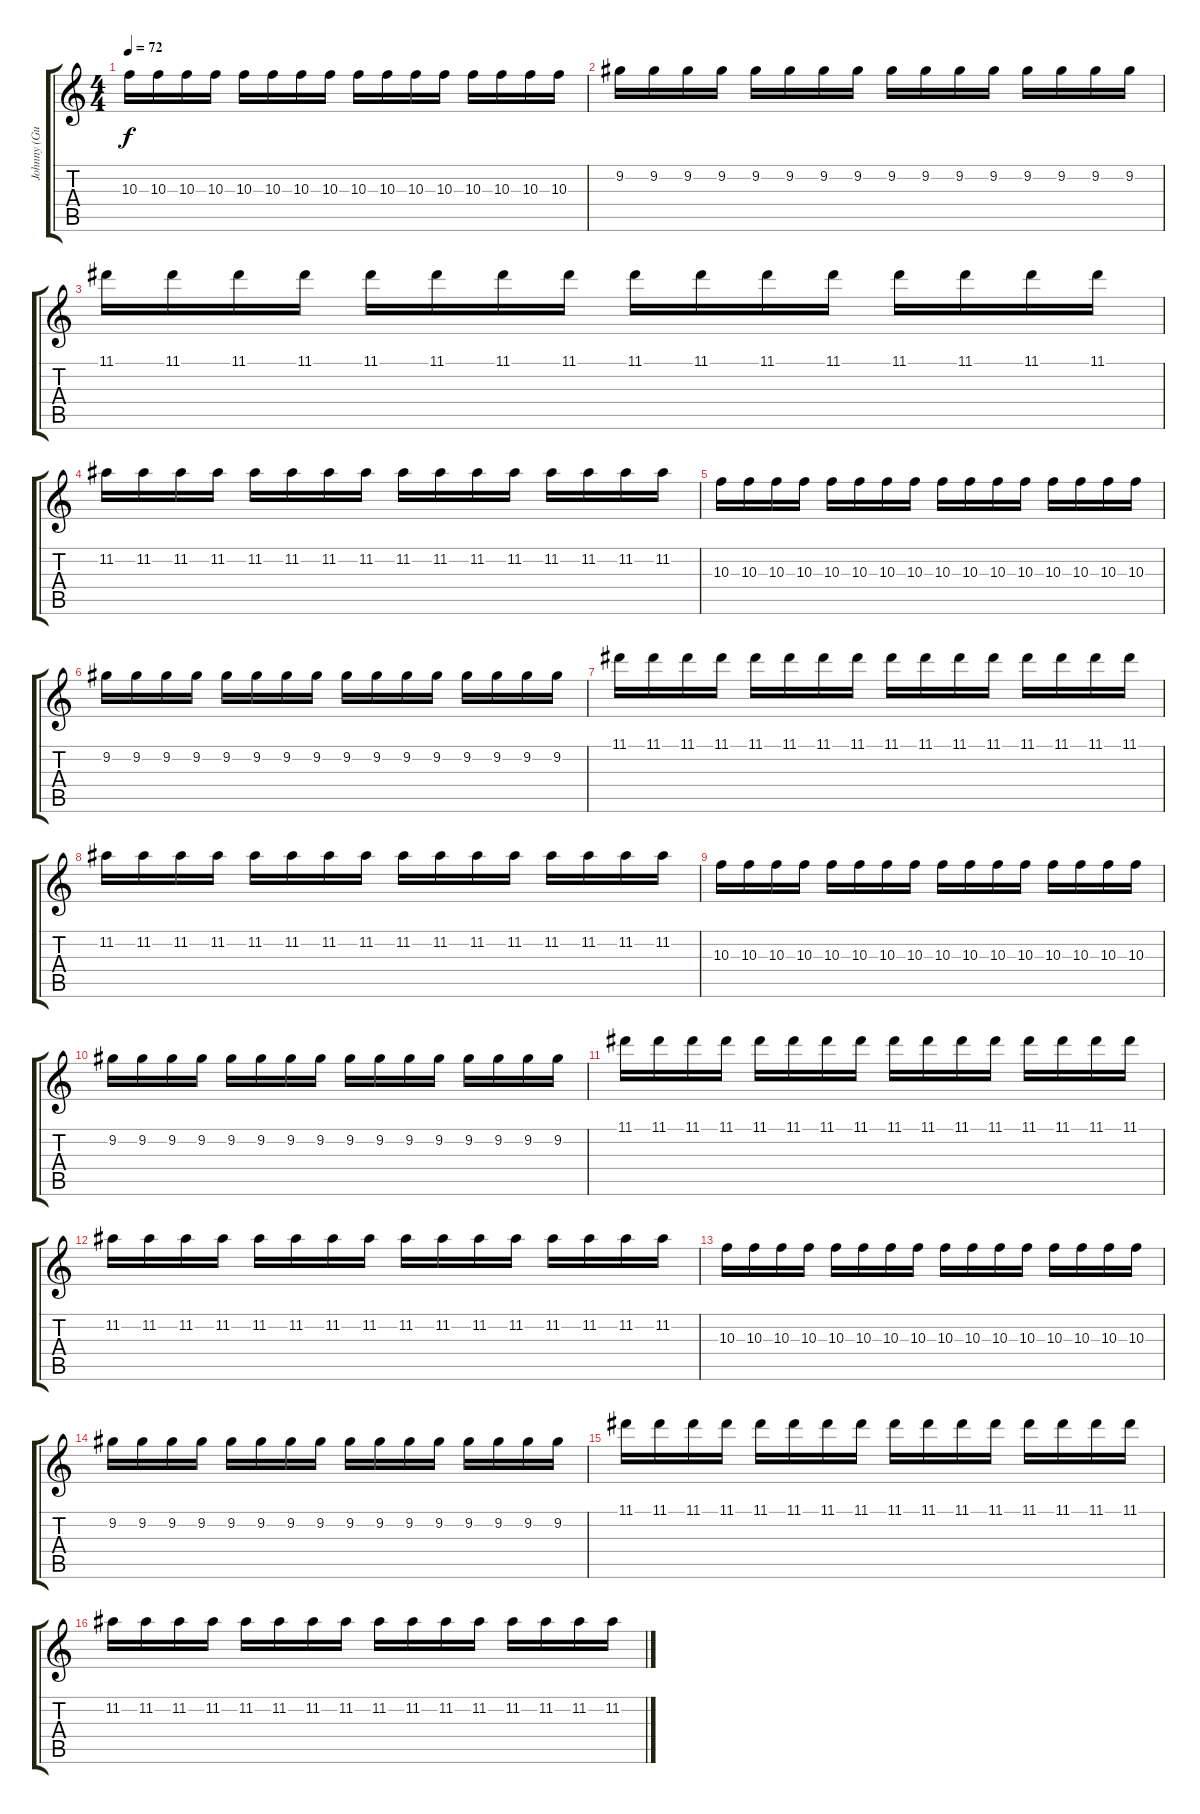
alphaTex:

\track ("Johnny (Guitar)" "Johnny (Gu") {instrument overdrivenguitar}
\staff {score tabs}
\tuning (E4 B3 G3 D3 A2 E2) {hide}
\ts (4 4)
\tempo 72
\clef g2
\ks c
10.3.16{dy f} 10.3.16 10.3.16 10.3.16 10.3.16 10.3.16 10.3.16 10.3.16 10.3.16 10.3.16 10.3.16 10.3.16 10.3.16 10.3.16 10.3.16 10.3.16 |
9.2.16 9.2.16 9.2.16 9.2.16 9.2.16 9.2.16 9.2.16 9.2.16 9.2.16 9.2.16 9.2.16 9.2.16 9.2.16 9.2.16 9.2.16 9.2.16 |
11.1.16 11.1.16 11.1.16 11.1.16 11.1.16 11.1.16 11.1.16 11.1.16 11.1.16 11.1.16 11.1.16 11.1.16 11.1.16 11.1.16 11.1.16 11.1.16 |
11.2.16 11.2.16 11.2.16 11.2.16 11.2.16 11.2.16 11.2.16 11.2.16 11.2.16 11.2.16 11.2.16 11.2.16 11.2.16 11.2.16 11.2.16 11.2.16 |
10.3.16 10.3.16 10.3.16 10.3.16 10.3.16 10.3.16 10.3.16 10.3.16 10.3.16 10.3.16 10.3.16 10.3.16 10.3.16 10.3.16 10.3.16 10.3.16 |
9.2.16 9.2.16 9.2.16 9.2.16 9.2.16 9.2.16 9.2.16 9.2.16 9.2.16 9.2.16 9.2.16 9.2.16 9.2.16 9.2.16 9.2.16 9.2.16 |
11.1.16 11.1.16 11.1.16 11.1.16 11.1.16 11.1.16 11.1.16 11.1.16 11.1.16 11.1.16 11.1.16 11.1.16 11.1.16 11.1.16 11.1.16 11.1.16 |
11.2.16 11.2.16 11.2.16 11.2.16 11.2.16 11.2.16 11.2.16 11.2.16 11.2.16 11.2.16 11.2.16 11.2.16 11.2.16 11.2.16 11.2.16 11.2.16 |
10.3.16 10.3.16 10.3.16 10.3.16 10.3.16 10.3.16 10.3.16 10.3.16 10.3.16 10.3.16 10.3.16 10.3.16 10.3.16 10.3.16 10.3.16 10.3.16 |
9.2.16 9.2.16 9.2.16 9.2.16 9.2.16 9.2.16 9.2.16 9.2.16 9.2.16 9.2.16 9.2.16 9.2.16 9.2.16 9.2.16 9.2.16 9.2.16 |
11.1.16 11.1.16 11.1.16 11.1.16 11.1.16 11.1.16 11.1.16 11.1.16 11.1.16 11.1.16 11.1.16 11.1.16 11.1.16 11.1.16 11.1.16 11.1.16 |
11.2.16 11.2.16 11.2.16 11.2.16 11.2.16 11.2.16 11.2.16 11.2.16 11.2.16 11.2.16 11.2.16 11.2.16 11.2.16 11.2.16 11.2.16 11.2.16 |
10.3.16 10.3.16 10.3.16 10.3.16 10.3.16 10.3.16 10.3.16 10.3.16 10.3.16 10.3.16 10.3.16 10.3.16 10.3.16 10.3.16 10.3.16 10.3.16 |
9.2.16 9.2.16 9.2.16 9.2.16 9.2.16 9.2.16 9.2.16 9.2.16 9.2.16 9.2.16 9.2.16 9.2.16 9.2.16 9.2.16 9.2.16 9.2.16 |
11.1.16 11.1.16 11.1.16 11.1.16 11.1.16 11.1.16 11.1.16 11.1.16 11.1.16 11.1.16 11.1.16 11.1.16 11.1.16 11.1.16 11.1.16 11.1.16 |
11.2.16 11.2.16 11.2.16 11.2.16 11.2.16 11.2.16 11.2.16 11.2.16 11.2.16 11.2.16 11.2.16 11.2.16 11.2.16 11.2.16 11.2.16 11.2.16
